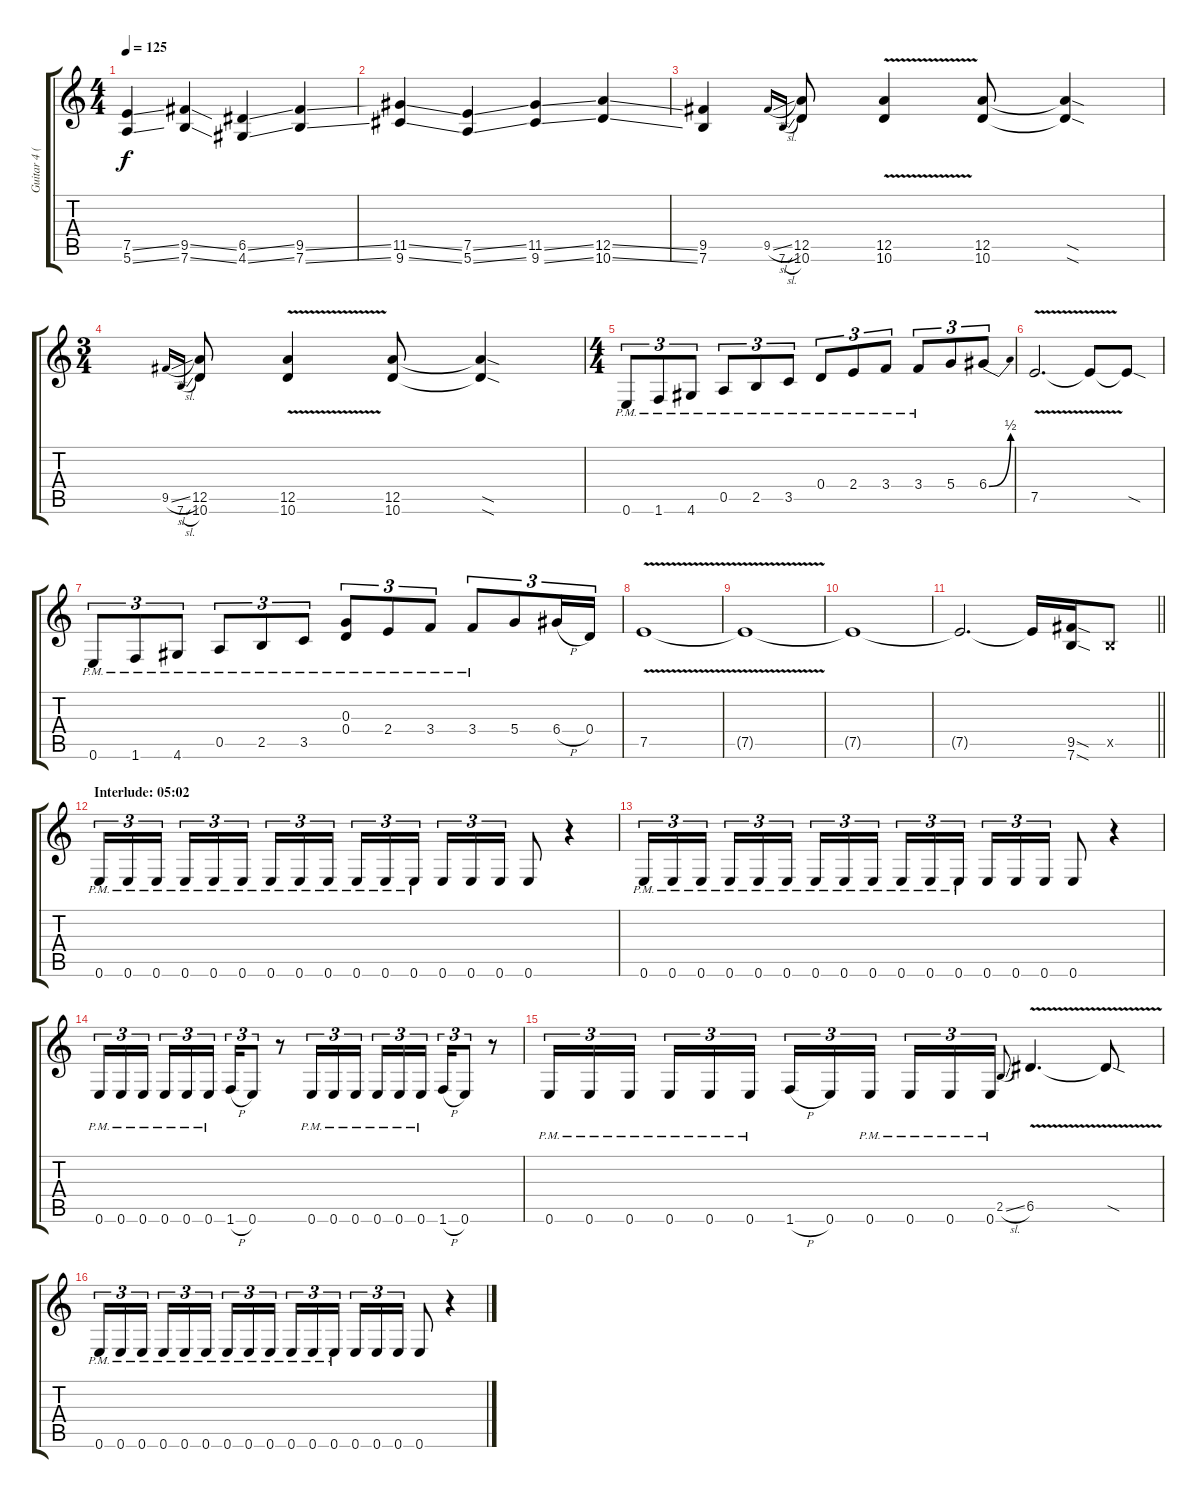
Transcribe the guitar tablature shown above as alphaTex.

\track ("Guitar 4 (Distortion)" "Guitar 4 (") {instrument distortionguitar}
\staff {score tabs}
\tuning (E4 B3 G3 D3 A2 E2) {hide}
\ts (4 4)
\tempo 125
\clef g2
\ks c
(7.5{ss} 5.6{ss}).4{dy f} (9.5{ss} 7.6{ss}).4 (6.5{ss} 4.6{ss}).4 (9.5{ss} 7.6{ss}).4 |
(11.5{ss} 9.6{ss}).4 (7.5{ss} 5.6{ss}).4 (11.5{ss} 9.6{ss}).4 (12.5{ss} 10.6{ss}).4 |
(9.5 7.6).4 9.5{sl}.16{gr onbeat} 7.6{sl}.16{gr onbeat} (12.5 10.6).8 (12.5{v} 10.6{v}).4 (12.5 10.6).8 (12.5{sod t} 10.6{sod t}).4 |
\ts (3 4)
9.5{sl}.16{gr onbeat} 7.6{sl}.16{gr onbeat} (12.5 10.6).8 (12.5{v} 10.6{v}).4 (12.5 10.6).8 (12.5{sod t} 10.6{sod t}).4 |
\ts (4 4)
0.6{pm}.8{tu (3 2)} 1.6{pm}.8{tu (3 2)} 4.6{pm}.8{tu (3 2)} 0.5{pm}.8{tu (3 2)} 2.5{pm}.8{tu (3 2)} 3.5{pm}.8{tu (3 2)} 0.4{pm}.8{tu (3 2)} 2.4{pm}.8{tu (3 2)} 3.4{pm}.8{tu (3 2)} 3.4{pm}.8{tu (3 2)} 5.4.8{tu (3 2)} 6.4{be (bend 0 0 60 2)}.8{tu (3 2)} |
7.5{v}.2{d} 7.5{t}.8 7.5{sod t}.8 |
0.6{pm}.8{tu (3 2)} 1.6{pm}.8{tu (3 2)} 4.6{pm}.8{tu (3 2)} 0.5{pm}.8{tu (3 2)} 2.5{pm}.8{tu (3 2)} 3.5{pm}.8{tu (3 2)} (0.3{pm} 0.4{pm}).8{tu (3 2)} 2.4{pm}.8{tu (3 2)} 3.4{pm}.8{tu (3 2)} 3.4{pm}.8{tu (3 2)} 5.4.8{tu (3 2)} 6.4{h}.16{tu (3 2)} 0.4.16{tu (3 2)} |
7.5{v}.1 |
7.5{t}.1 |
7.5{t}.1 |
\barLineRight lightlight
7.5{t}.2{d} 7.5{t}.16 (9.5{sod} 7.6{sod}).16 2.5{x}.8 |
\section ("" "Interlude: 05:02")
0.6{pm}.16{tu (3 2)} 0.6{pm}.16{tu (3 2)} 0.6{pm}.16{tu (3 2) beam splitsecondary} 0.6{pm}.16{tu (3 2)} 0.6{pm}.16{tu (3 2)} 0.6{pm}.16{tu (3 2)} 0.6{pm}.16{tu (3 2)} 0.6{pm}.16{tu (3 2)} 0.6{pm}.16{tu (3 2) beam splitsecondary} 0.6{pm}.16{tu (3 2)} 0.6{pm}.16{tu (3 2)} 0.6{pm}.16{tu (3 2)} 0.6.16{tu (3 2)} 0.6.16{tu (3 2)} 0.6.16{tu (3 2)} 0.6.8 r.4 |
0.6{pm}.16{tu (3 2)} 0.6{pm}.16{tu (3 2)} 0.6{pm}.16{tu (3 2) beam splitsecondary} 0.6{pm}.16{tu (3 2)} 0.6{pm}.16{tu (3 2)} 0.6{pm}.16{tu (3 2)} 0.6{pm}.16{tu (3 2)} 0.6{pm}.16{tu (3 2)} 0.6{pm}.16{tu (3 2) beam splitsecondary} 0.6{pm}.16{tu (3 2)} 0.6{pm}.16{tu (3 2)} 0.6{pm}.16{tu (3 2)} 0.6.16{tu (3 2)} 0.6.16{tu (3 2)} 0.6.16{tu (3 2)} 0.6.8 r.4 |
0.6{pm}.16{tu (3 2)} 0.6{pm}.16{tu (3 2)} 0.6{pm}.16{tu (3 2) beam splitsecondary} 0.6{pm}.16{tu (3 2)} 0.6{pm}.16{tu (3 2)} 0.6{pm}.16{tu (3 2)} 1.6{h}.16{tu (3 2)} 0.6.8{tu (3 2)} r.8 0.6{pm}.16{tu (3 2)} 0.6{pm}.16{tu (3 2)} 0.6{pm}.16{tu (3 2) beam splitsecondary} 0.6{pm}.16{tu (3 2)} 0.6{pm}.16{tu (3 2)} 0.6{pm}.16{tu (3 2)} 1.6{h}.16{tu (3 2)} 0.6.8{tu (3 2)} r.8 |
0.6{pm}.16{tu (3 2)} 0.6{pm}.16{tu (3 2)} 0.6{pm}.16{tu (3 2) beam splitsecondary} 0.6{pm}.16{tu (3 2)} 0.6{pm}.16{tu (3 2)} 0.6{pm}.16{tu (3 2)} 1.6{h}.16{tu (3 2)} 0.6.16{tu (3 2)} 0.6{pm}.16{tu (3 2) beam splitsecondary} 0.6{pm}.16{tu (3 2)} 0.6{pm}.16{tu (3 2)} 0.6{pm}.16{tu (3 2)} 2.5{sl}.8{gr onbeat} 6.5{v}.4{d} 6.5{sod t}.8 |
0.6{pm}.16{tu (3 2)} 0.6{pm}.16{tu (3 2)} 0.6{pm}.16{tu (3 2) beam splitsecondary} 0.6{pm}.16{tu (3 2)} 0.6{pm}.16{tu (3 2)} 0.6{pm}.16{tu (3 2)} 0.6{pm}.16{tu (3 2)} 0.6{pm}.16{tu (3 2)} 0.6{pm}.16{tu (3 2) beam splitsecondary} 0.6{pm}.16{tu (3 2)} 0.6{pm}.16{tu (3 2)} 0.6{pm}.16{tu (3 2)} 0.6.16{tu (3 2)} 0.6.16{tu (3 2)} 0.6.16{tu (3 2)} 0.6.8 r.4
